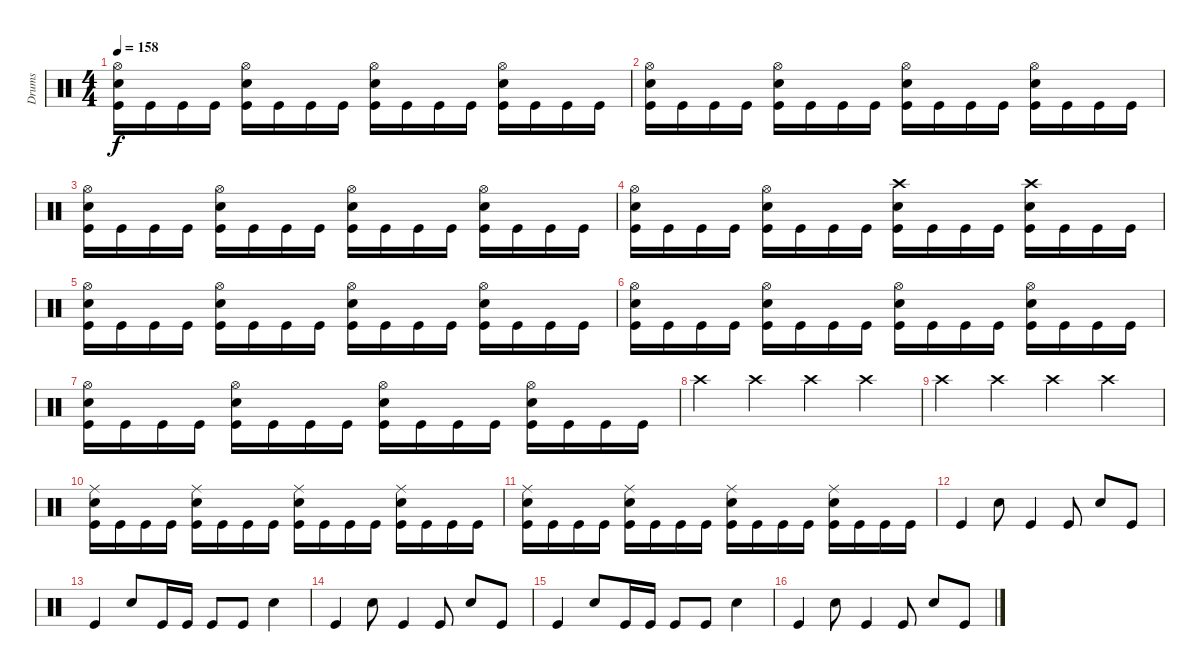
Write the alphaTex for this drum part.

\track ("Drums" "Drums") {instrument percussion}
\staff {score}
\articulation defaults
\ts (4 4)
\tempo 158
\clef neutral
\ks c
("Kick (hit)" "Snare (hit) 2" "Hi-Hat (open)").16{dy f} "Kick (hit)".16 "Kick (hit)".16 "Kick (hit)".16 ("Kick (hit)" "Snare (hit) 2" "Hi-Hat (open)").16 "Kick (hit)".16 "Kick (hit)".16 "Kick (hit)".16 ("Kick (hit)" "Snare (hit) 2" "Hi-Hat (open)").16 "Kick (hit)".16 "Kick (hit)".16 "Kick (hit)".16 ("Kick (hit)" "Snare (hit) 2" "Hi-Hat (open)").16 "Kick (hit)".16 "Kick (hit)".16 "Kick (hit)".16 |
("Kick (hit)" "Snare (hit) 2" "Hi-Hat (open)").16 "Kick (hit)".16 "Kick (hit)".16 "Kick (hit)".16 ("Kick (hit)" "Snare (hit) 2" "Hi-Hat (open)").16 "Kick (hit)".16 "Kick (hit)".16 "Kick (hit)".16 ("Kick (hit)" "Snare (hit) 2" "Hi-Hat (open)").16 "Kick (hit)".16 "Kick (hit)".16 "Kick (hit)".16 ("Kick (hit)" "Snare (hit) 2" "Hi-Hat (open)").16 "Kick (hit)".16 "Kick (hit)".16 "Kick (hit)".16 |
("Kick (hit)" "Snare (hit) 2" "Hi-Hat (open)").16 "Kick (hit)".16 "Kick (hit)".16 "Kick (hit)".16 ("Kick (hit)" "Snare (hit) 2" "Hi-Hat (open)").16 "Kick (hit)".16 "Kick (hit)".16 "Kick (hit)".16 ("Kick (hit)" "Snare (hit) 2" "Hi-Hat (open)").16 "Kick (hit)".16 "Kick (hit)".16 "Kick (hit)".16 ("Kick (hit)" "Snare (hit) 2" "Hi-Hat (open)").16 "Kick (hit)".16 "Kick (hit)".16 "Kick (hit)".16 |
("Kick (hit)" "Snare (hit) 2" "Hi-Hat (open)").16 "Kick (hit)".16 "Kick (hit)".16 "Kick (hit)".16 ("Kick (hit)" "Snare (hit) 2" "Hi-Hat (open)").16 "Kick (hit)".16 "Kick (hit)".16 "Kick (hit)".16 ("Kick (hit)" "Snare (hit) 2" "Crash high (hit)").16 "Kick (hit)".16 "Kick (hit)".16 "Kick (hit)".16 ("Kick (hit)" "Snare (hit) 2" "Crash high (hit)").16 "Kick (hit)".16 "Kick (hit)".16 "Kick (hit)".16 |
("Kick (hit)" "Snare (hit) 2" "Hi-Hat (open)").16 "Kick (hit)".16 "Kick (hit)".16 "Kick (hit)".16 ("Kick (hit)" "Snare (hit) 2" "Hi-Hat (open)").16 "Kick (hit)".16 "Kick (hit)".16 "Kick (hit)".16 ("Kick (hit)" "Snare (hit) 2" "Hi-Hat (open)").16 "Kick (hit)".16 "Kick (hit)".16 "Kick (hit)".16 ("Kick (hit)" "Snare (hit) 2" "Hi-Hat (open)").16 "Kick (hit)".16 "Kick (hit)".16 "Kick (hit)".16 |
("Kick (hit)" "Snare (hit) 2" "Hi-Hat (open)").16 "Kick (hit)".16 "Kick (hit)".16 "Kick (hit)".16 ("Kick (hit)" "Snare (hit) 2" "Hi-Hat (open)").16 "Kick (hit)".16 "Kick (hit)".16 "Kick (hit)".16 ("Kick (hit)" "Snare (hit) 2" "Hi-Hat (open)").16 "Kick (hit)".16 "Kick (hit)".16 "Kick (hit)".16 ("Kick (hit)" "Snare (hit) 2" "Hi-Hat (open)").16 "Kick (hit)".16 "Kick (hit)".16 "Kick (hit)".16 |
("Kick (hit)" "Snare (hit) 2" "Hi-Hat (open)").16 "Kick (hit)".16 "Kick (hit)".16 "Kick (hit)".16 ("Kick (hit)" "Snare (hit) 2" "Hi-Hat (open)").16 "Kick (hit)".16 "Kick (hit)".16 "Kick (hit)".16 ("Kick (hit)" "Snare (hit) 2" "Hi-Hat (open)").16 "Kick (hit)".16 "Kick (hit)".16 "Kick (hit)".16 ("Kick (hit)" "Snare (hit) 2" "Hi-Hat (open)").16 "Kick (hit)".16 "Kick (hit)".16 "Kick (hit)".16 |
"Crash high (hit)".4 "Crash high (hit)".4 "Crash high (hit)".4 "Crash high (hit)".4 |
"Crash high (hit)".4 "Crash high (hit)".4 "Crash high (hit)".4 "Crash high (hit)".4 |
("Kick (hit)" "Snare (hit) 2" "Ride (middle)").16 "Kick (hit)".16 "Kick (hit)".16 "Kick (hit)".16 ("Kick (hit)" "Snare (hit) 2" "Ride (middle)").16 "Kick (hit)".16 "Kick (hit)".16 "Kick (hit)".16 ("Kick (hit)" "Snare (hit) 2" "Ride (middle)").16 "Kick (hit)".16 "Kick (hit)".16 "Kick (hit)".16 ("Kick (hit)" "Snare (hit) 2" "Ride (middle)").16 "Kick (hit)".16 "Kick (hit)".16 "Kick (hit)".16 |
("Kick (hit)" "Snare (hit) 2" "Ride (middle)").16 "Kick (hit)".16 "Kick (hit)".16 "Kick (hit)".16 ("Kick (hit)" "Snare (hit) 2" "Ride (middle)").16 "Kick (hit)".16 "Kick (hit)".16 "Kick (hit)".16 ("Kick (hit)" "Snare (hit) 2" "Ride (middle)").16 "Kick (hit)".16 "Kick (hit)".16 "Kick (hit)".16 ("Kick (hit)" "Snare (hit) 2" "Ride (middle)").16 "Kick (hit)".16 "Kick (hit)".16 "Kick (hit)".16 |
"Kick (hit)".4 "Snare (hit) 2".8 "Kick (hit)".4 "Kick (hit)".8 "Snare (hit) 2".8 "Kick (hit)".8 |
"Kick (hit)".4 "Snare (hit) 2".8 "Kick (hit)".16 "Kick (hit)".16 "Kick (hit)".8 "Kick (hit)".8 "Snare (hit) 2".4 |
"Kick (hit)".4 "Snare (hit) 2".8 "Kick (hit)".4 "Kick (hit)".8 "Snare (hit) 2".8 "Kick (hit)".8 |
"Kick (hit)".4 "Snare (hit) 2".8 "Kick (hit)".16 "Kick (hit)".16 "Kick (hit)".8 "Kick (hit)".8 "Snare (hit) 2".4 |
"Kick (hit)".4 "Snare (hit) 2".8 "Kick (hit)".4 "Kick (hit)".8 "Snare (hit) 2".8 "Kick (hit)".8
